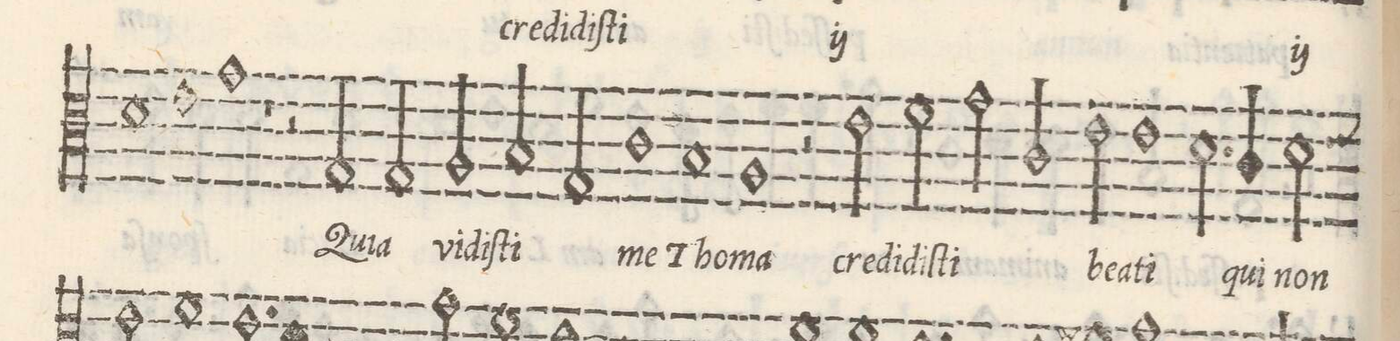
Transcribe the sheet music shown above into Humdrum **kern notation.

**kern	**text
*I"TENOR	*
*clefC3	*
*k[]	*
*met(C|)	*
*M2/1	*
=13-	=13-
1d	-di-
1e	-di-
=14-	=14-
1g	-ſti
*	*Xij
1r	.
=15-	=15-
2r	.
2G/	Qui-
2G/	-a
2A/	vi-
=16-	=16-
2B/	-di-
2G/	-ſti
1c	me
=17-	=17-
1B	Tho-
1A	-ma
=18-	=18-
2r	.
2e\	cre-
2f\	-di-
2g\	-di-
=19-	=19-
2c/	-ſti
2e\	be-
1e	-a-
=20-	=20-
2.d\	-ti
4c/	qui
2d\	non
*custos:e	*
*-	*-
